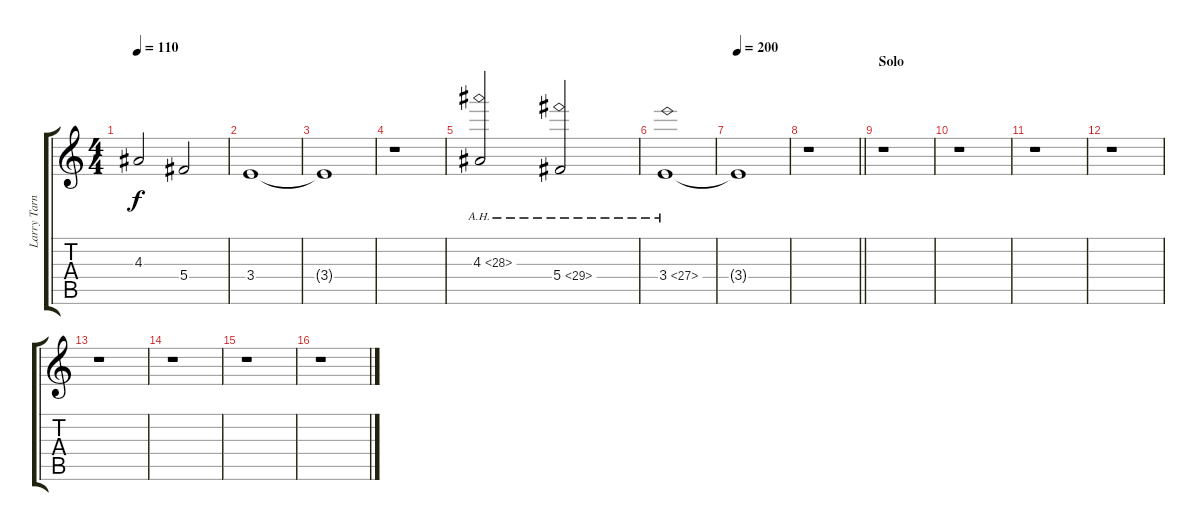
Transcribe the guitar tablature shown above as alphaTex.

\track ("Larry Tarnowski" "Larry Tarn") {instrument distortionguitar}
\staff {score tabs}
\tuning (Eb4 Bb3 Gb3 Db3 Ab2 Eb2) {hide}
\ts (4 4)
\tempo 110
\clef g2
\ks c
4.3.2{dy f} 5.4.2 |
3.4.1 |
3.4{t}.1 |
r.1 |
4.3{ah 24}.2 5.4{ah 24}.2 |
3.4{ah 24}.1 |
\tempo 200
3.4{t}.1 |
\barLineRight lightlight
r.1 |
\section ("" "Solo")
r.1 |
r.1 |
r.1 |
r.1 |
r.1 |
r.1 |
r.1 |
r.1
